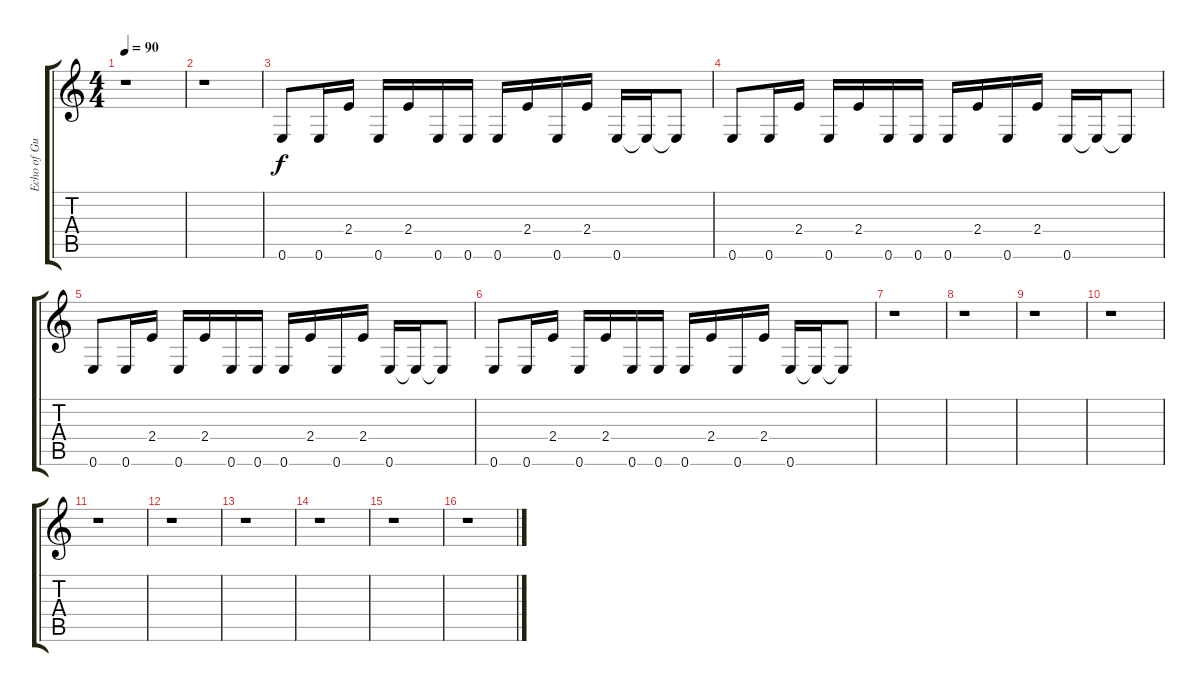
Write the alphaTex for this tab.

\track ("Echo of Guitar 1:" "Echo of Gu") {instrument distortionguitar}
\staff {score tabs}
\tuning (E4 B3 G3 D3 A2 E2) {hide}
\ts (4 4)
\tempo 90
\clef g2
\ks c
r.1{dy f} |
r.1 |
0.6.8 0.6.16 2.4.16 0.6.16 2.4.16 0.6.16 0.6.16 0.6.16 2.4.16 0.6.16 2.4.16 0.6.16 0.6{t}.16 0.6{t}.8 |
0.6.8 0.6.16 2.4.16 0.6.16 2.4.16 0.6.16 0.6.16 0.6.16 2.4.16 0.6.16 2.4.16 0.6.16 0.6{t}.16 0.6{t}.8 |
0.6.8 0.6.16 2.4.16 0.6.16 2.4.16 0.6.16 0.6.16 0.6.16 2.4.16 0.6.16 2.4.16 0.6.16 0.6{t}.16 0.6{t}.8 |
0.6.8 0.6.16 2.4.16 0.6.16 2.4.16 0.6.16 0.6.16 0.6.16 2.4.16 0.6.16 2.4.16 0.6.16 0.6{t}.16 0.6{t}.8 |
r.1 |
r.1 |
r.1 |
r.1 |
r.1 |
r.1 |
r.1 |
r.1 |
r.1 |
r.1
